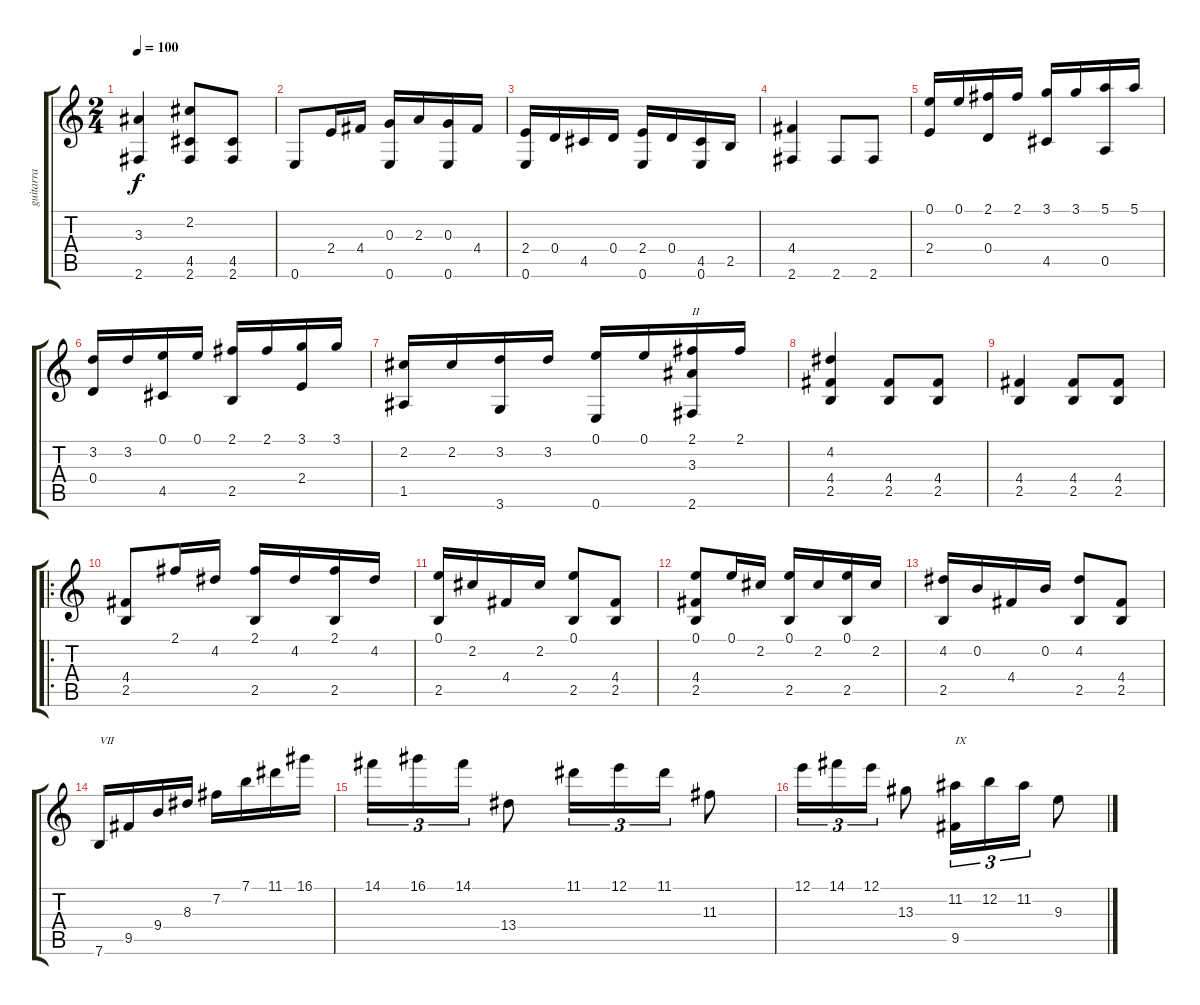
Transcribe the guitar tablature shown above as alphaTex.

\track ("guitarra" "guitarra") {instrument acousticguitarnylon}
\staff {score tabs}
\tuning (E4 B3 G3 D3 A2 E2) {hide}
\ts (2 4)
\tempo 100
\clef g2
\ks c
(3.3 2.6).4{dy f} (2.2 4.5 2.6).8 (4.5 2.6).8 |
0.6.8 2.4.16 4.4.16 (0.3 0.6).16 2.3.16 (0.3 0.6).16 4.4.16 |
(2.4 0.6).16 0.4.16 4.5.16 0.4.16 (2.4 0.6).16 0.4.16 (4.5 0.6).16 2.5.16 |
(4.4 2.6).4 2.6.8 2.6.8 |
(0.1 2.4).16 0.1.16 (2.1 0.4).16 2.1.16 (3.1 4.5).16 3.1.16 (5.1 0.5).16 5.1.16 |
(3.2 0.4).16 3.2.16 (0.1 4.5).16 0.1.16 (2.1 2.5).16 2.1.16 (3.1 2.4).16 3.1.16 |
(2.2 1.5).16 2.2.16 (3.2 3.6).16 3.2.16 (0.1 0.6).16 0.1.16 (2.1 3.3 2.6).16{txt "II"} 2.1.16 |
(4.2 4.4 2.5).4 (4.4 2.5).8 (4.4 2.5).8 |
(4.4 2.5).4 (4.4 2.5).8 (4.4 2.5).8 |
\ro
(4.4 2.5).8 2.1.16 4.2.16 (2.1 2.5).16 4.2.16 (2.1 2.5).16 4.2.16 |
(0.1 2.5).16 2.2.16 4.4.16 2.2.16 (0.1 2.5).8 (4.4 2.5).8 |
(0.1 4.4 2.5).8 0.1.16 2.2.16 (0.1 2.5).16 2.2.16 (0.1 2.5).16 2.2.16 |
(4.2 2.5).16 0.2.16 4.4.16 0.2.16 (4.2 2.5).8 (4.4 2.5).8 |
7.6.16{txt "VII"} 9.5.16 9.4.16 8.3.16 7.2.16 7.1.16 11.1.16 16.1.16 |
14.1.16{tu (3 2)} 16.1.16{tu (3 2)} 14.1.16{tu (3 2)} 13.4.8 11.1.16{tu (3 2)} 12.1.16{tu (3 2)} 11.1.16{tu (3 2)} 11.3.8 |
12.1.16{tu (3 2)} 14.1.16{tu (3 2)} 12.1.16{tu (3 2)} 13.3.8 (11.2 9.5).16{tu (3 2) txt "IX"} 12.2.16{tu (3 2)} 11.2.16{tu (3 2)} 9.3.8
